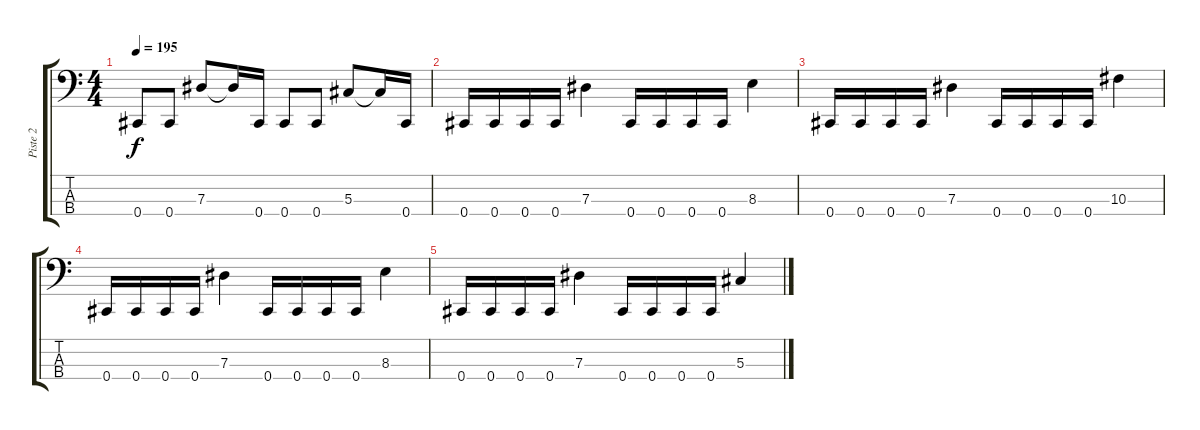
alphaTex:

\track ("Piste 2" "Piste 2") {instrument electricbasspick}
\staff {score tabs}
\tuning (Gb2 Db2 Ab1 Db1) {hide}
\ts (4 4)
\tempo 195
\clef f4
\ks c
0.4.8{dy f} 0.4.8 7.3.8 7.3{t}.16 0.4.16 0.4.8 0.4.8 5.3.8 5.3{t}.16 0.4.16 |
0.4.16 0.4.16 0.4.16 0.4.16 7.3.4 0.4.16 0.4.16 0.4.16 0.4.16 8.3.4 |
0.4.16 0.4.16 0.4.16 0.4.16 7.3.4 0.4.16 0.4.16 0.4.16 0.4.16 10.3.4 |
0.4.16 0.4.16 0.4.16 0.4.16 7.3.4 0.4.16 0.4.16 0.4.16 0.4.16 8.3.4 |
0.4.16 0.4.16 0.4.16 0.4.16 7.3.4 0.4.16 0.4.16 0.4.16 0.4.16 5.3.4
